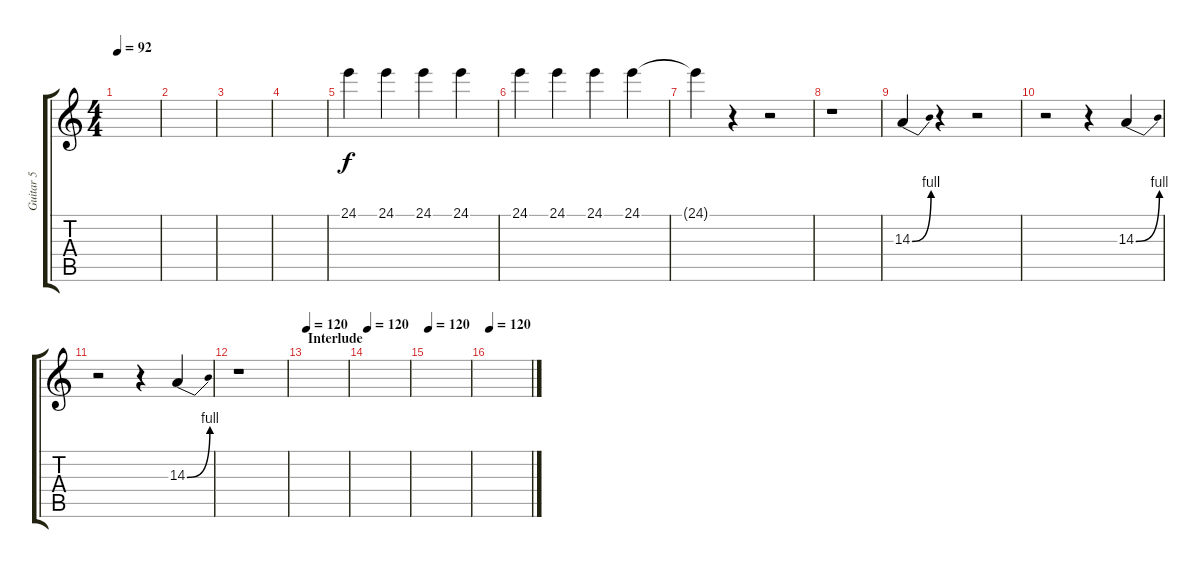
\track ("Guitar 5" "Guitar 5") {instrument acousticgrandpiano}
\staff {score tabs}
\tuning (E4 B3 G3 D3 A2 E2) {hide}
\ts (4 4)
\tempo 92
\clef g2
\ks c
|
|
|
|
24.1.4 24.1.4 24.1.4 24.1.4 |
24.1.4 24.1.4 24.1.4 24.1.4 |
24.1{t}.4 r.4 r.2 |
r.1{volume 13 instrument distortionguitar} |
14.3{be (bend 0 0 60 4)}.4 r.4 r.2 |
r.2 r.4 14.3{be (bend 0 0 60 4)}.4 |
r.2 r.4 14.3{be (bend 0 0 60 4)}.4 |
r.1 |
\section ("" "Interlude")
\tempo 120
|
\tempo 120
|
\tempo 120
|
\tempo 120
